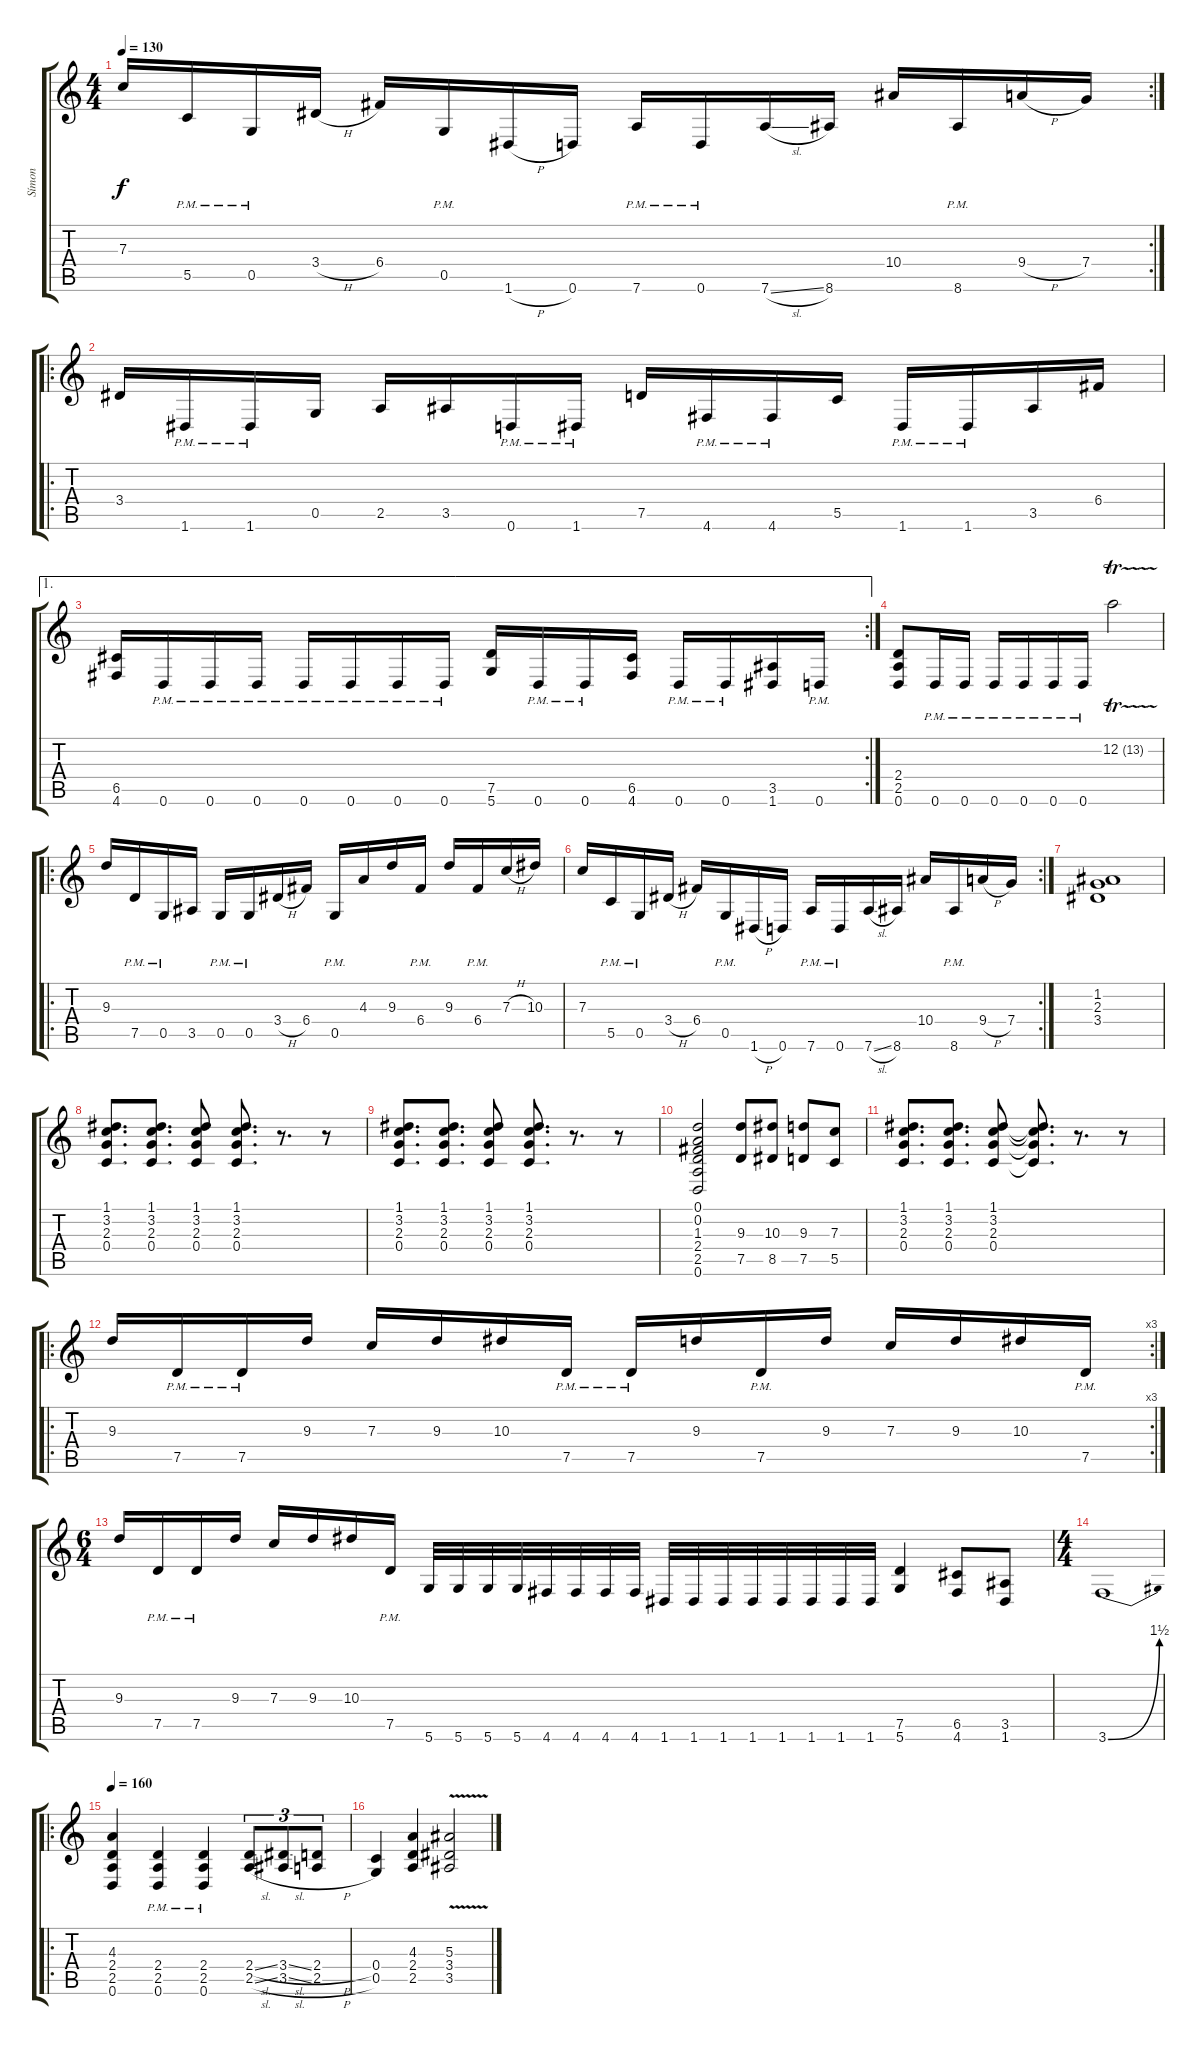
\track ("Símon" "Símon") {instrument distortionguitar}
\staff {score tabs}
\tuning (D4 A3 F3 C3 G2 D2) {hide}
\rc 2
\ts (4 4)
\tempo 130
\clef g2
\ks c
7.3.16{dy f} 5.5{pm}.16 0.5{pm}.16 3.4{h}.16 6.4.16 0.5{pm}.16 1.6{h}.16 0.6.16 7.6{pm}.16 0.6{pm}.16 7.6{sl}.16 8.6.16 10.4.16 8.6{pm}.16 9.4{h}.16 7.4.16 |
\ro
3.4.16 1.6{pm}.16 1.6{pm}.16 0.5.16 2.5.16 3.5.16 0.6{pm}.16 1.6{pm}.16 7.5.16 4.6{pm}.16 4.6{pm}.16 5.5.16 1.6{pm}.16 1.6{pm}.16 3.5.16 6.4.16 |
\ae 1
\rc 2
(6.5 4.6).16 0.6{pm}.16 0.6{pm}.16 0.6{pm}.16 0.6{pm}.16 0.6{pm}.16 0.6{pm}.16 0.6{pm}.16 (7.5 5.6).16 0.6{pm}.16 0.6{pm}.16 (6.5 4.6).16 0.6{pm}.16 0.6{pm}.16 (3.5 1.6).16 0.6{pm}.16 |
(2.4 2.5 0.6).8 0.6{pm}.16 0.6{pm}.16 0.6{pm}.16 0.6{pm}.16 0.6{pm}.16 0.6{pm}.16 12.2{tr (13 32)}.2 |
\ro
9.3.16 7.5{pm}.16 0.5{pm}.16 3.5.16 0.5{pm}.16 0.5{pm}.16 3.4{h}.16 6.4.16 0.5{pm}.16 4.3.16 9.3.16 6.4{pm}.16 9.3.16 6.4{pm}.16 7.3{h}.16 10.3.16 |
\rc 2
7.3.16 5.5{pm}.16 0.5{pm}.16 3.4{h}.16 6.4.16 0.5{pm}.16 1.6{h}.16 0.6.16 7.6{pm}.16 0.6{pm}.16 7.6{sl}.16 8.6.16 10.4.16 8.6{pm}.16 9.4{h}.16 7.4.16 |
(1.2 2.3 3.4).1 |
(1.1 3.2 2.3 0.4).8{d} (1.1 3.2 2.3 0.4).8{d} (1.1 3.2 2.3 0.4).8 (1.1 3.2 2.3 0.4).8{d} r.8{d} r.8 |
(1.1 3.2 2.3 0.4).8{d} (1.1 3.2 2.3 0.4).8{d} (1.1 3.2 2.3 0.4).8 (1.1 3.2 2.3 0.4).8{d} r.8{d} r.8 |
(0.1 0.2 1.3 2.4 2.5 0.6).2 (9.3 7.5).8 (10.3 8.5).8 (9.3 7.5).8 (7.3 5.5).8 |
(1.1 3.2 2.3 0.4).8{d} (1.1 3.2 2.3 0.4).8{d} (1.1 3.2 2.3 0.4).8 (1.1{t} 3.2{t} 2.3{t} 0.4{t}).8{d} r.8{d} r.8 |
\ro
\rc 3
9.3.16 7.5{pm}.16 7.5{pm}.16 9.3.16 7.3.16 9.3.16 10.3.16 7.5{pm}.16 7.5{pm}.16 9.3.16 7.5{pm}.16 9.3.16 7.3.16 9.3.16 10.3.16 7.5{pm}.16 |
\ts (6 4)
9.3.16 7.5{pm}.16 7.5{pm}.16 9.3.16 7.3.16 9.3.16 10.3.16 7.5{pm}.16 5.6.32 5.6.32 5.6.32 5.6.32 4.6.32 4.6.32 4.6.32 4.6.32 1.6.32 1.6.32 1.6.32 1.6.32 1.6.32 1.6.32 1.6.32 1.6.32 (7.5 5.6).4 (6.5 4.6).8 (3.5 1.6).8 |
\ts (4 4)
3.6{be (bend 0 0 60 6)}.1 |
\ro
\tempo 160
(4.3 2.4 2.5 0.6).4 (2.4{pm} 2.5{pm} 0.6{pm}).4 (2.4{pm} 2.5{pm} 0.6{pm}).4 (2.4{sl} 2.5{sl}).8{tu (3 2)} (3.4{sl} 3.5{sl}).8{tu (3 2)} (2.4{h} 2.5{h}).8{tu (3 2)} |
(0.4 0.5).4 (4.3 2.4 2.5).4 (5.3{v} 3.4{v} 3.5{v}).2
